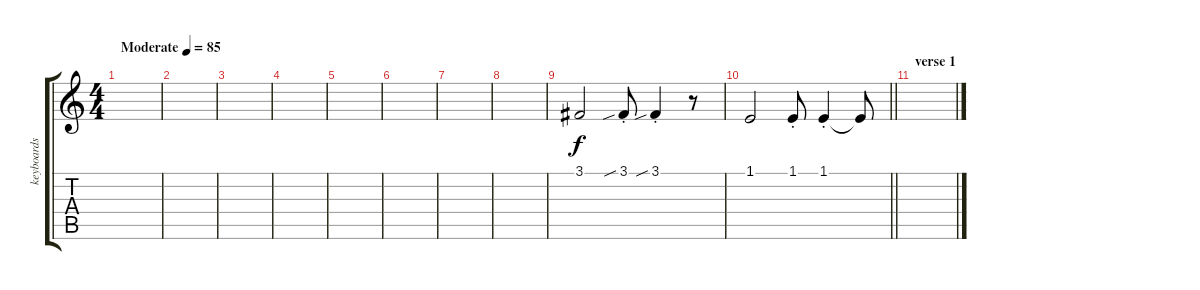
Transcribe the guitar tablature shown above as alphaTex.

\track ("keyboards" "keyboards") {instrument stringensemble1}
\staff {score tabs}
\tuning (Eb4 Bb3 Gb3 Db3 Ab2 Eb2) {hide}
\ts (4 4)
\tempo (85 "Moderate")
\clef g2
\ks c
|
|
|
|
|
|
|
|
3.1.2 3.1{sib st}.8 3.1{sib st}.4 r.8 |
\barLineRight lightlight
1.1.2 1.1{st}.8 1.1{st}.4 1.1{t}.8{dy f} |
\section ("" "verse 1")
